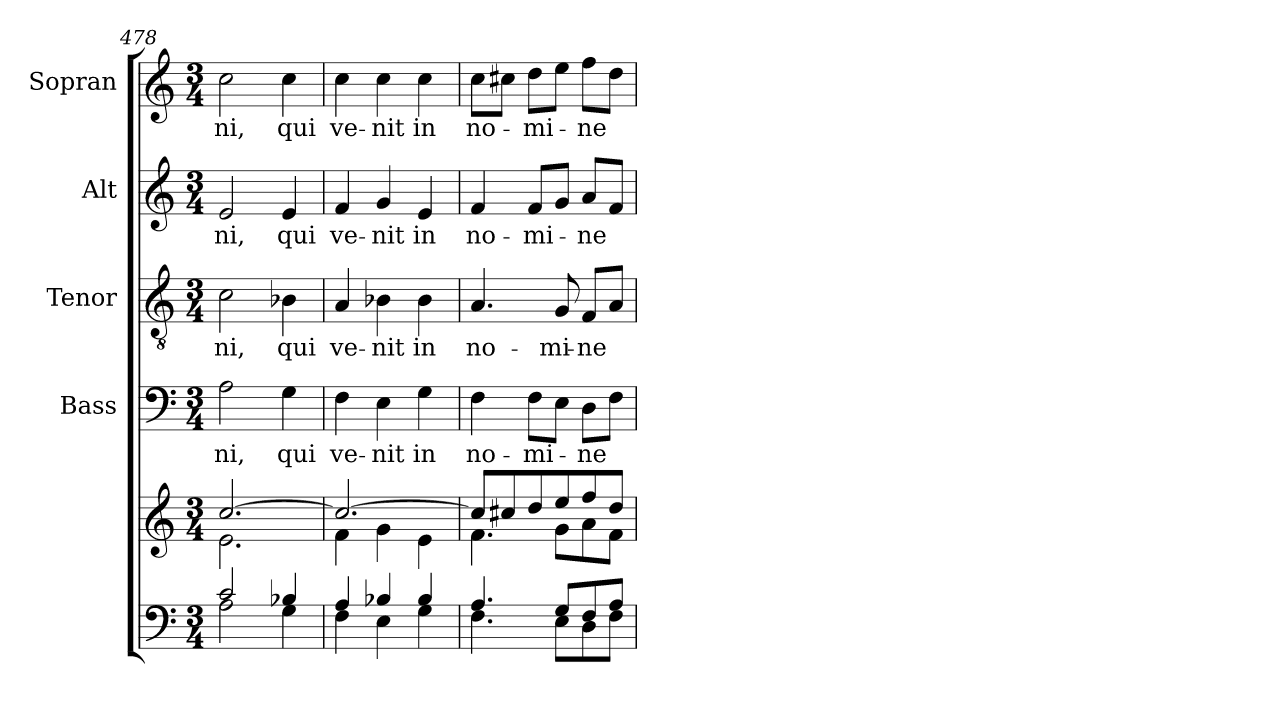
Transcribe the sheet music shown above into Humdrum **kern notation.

**kern	**kern	**kern	**text	**kern	**text	**kern	**text	**kern	**text
*part5	*part5	*part4	*part4	*part3	*part3	*part2	*part2	*part1	*part1
*staff6	*staff5	*staff4	*staff4	*staff3	*staff3	*staff2	*staff2	*staff1	*staff1
*	*	*I"Bass	*	*I"Tenor	*	*I"Alt	*	*I"Sopran	*
*	*	*I'B.	*	*I'T.	*	*I'A.	*	*I'S.	*
*clefF4	*clefG2	*clefF4	*	*clefGv2	*	*clefG2	*	*clefG2	*
*k[]	*k[]	*k[]	*	*k[]	*	*k[]	*	*k[]	*
*C:	*C:	*C:	*	*C:	*	*C:	*	*C:	*
*M3/4	*M3/4	*M3/4	*	*M3/4	*	*M3/4	*	*M3/4	*
=478	=478	=478	=478	=478	=478	=478	=478	=478	=478
*^	*^	*	*	*	*	*	*	*	*
!	!	!	!	!	!LO:LY:b	!	!LO:LY:b	!	!LO:LY:b	!	!LO:LY:b
2c/	2A\	[>2.cc/	2.e\	2A\	-ni,	2c\	-ni,	2e/	-ni,	2cc\	-ni,
!	!	!	!	!	!LO:LY:b	!	!LO:LY:b	!	!LO:LY:b	!	!LO:LY:b
4B-X/	4G\	.	.	4G\	qui	4B-X\	qui	4e/	qui	4cc\	qui
=479	=479	=479	=479	=479	=479	=479	=479	=479	=479	=479	=479
!	!	!	!	!	!LO:LY:b	!	!LO:LY:b	!	!LO:LY:b	!	!LO:LY:b
4A/	4F\	2.cc/_	4f\	4F\	ve-	4A/	ve-	4f/	ve-	4cc\	ve-
!	!	!	!	!	!LO:LY:b	!	!LO:LY:b	!	!LO:LY:b	!	!LO:LY:b
4B-X/	4E\	.	4g\	4E\	-nit	4B-X\	-nit	4g/	-nit	4cc\	-nit
!	!	!	!	!	!LO:LY:b	!	!LO:LY:b	!	!LO:LY:b	!	!LO:LY:b
4B-/	4G\	.	4e\	4G\	in	4B-\	in	4e/	in	4cc\	in
=480	=480	=480	=480	=480	=480	=480	=480	=480	=480	=480	=480
!	!	!	!	!	!LO:LY:b	!	!LO:LY:b	!	!LO:LY:b	!	!LO:LY:b
4.A/	4.F\	8cc/L]	4.f\	4F\	no-	4.A/	no-	4f/	no-	8cc\L	no-
.	.	8cc#X/	.	.	.	.	.	.	.	8cc#X\J	.
!	!	!	!	!	!LO:LY:b	!	!	!	!LO:LY:b	!	!LO:LY:b
.	.	8dd/	.	8F\L	-mi-	.	.	8f/L	-mi-	8dd\L	-mi-
!	!	!	!	!	!	!	!LO:LY:b	!	!	!	!
8G/L	8E\L	8ee/	8g\L	8E\J	.	8G/	-mi-	8g/J	.	8ee\J	.
!	!	!	!	!	!LO:LY:b	!	!LO:LY:b	!	!LO:LY:b	!	!LO:LY:b
8F/	8D\	8ff/	8a\	8D\L	-ne	8F/L	-ne	8a/L	-ne	8ff\L	-ne
8A/J	8F\J	8dd/J	8f\J	8F\J	.	8A/J	.	8f/J	.	8dd\J	.
*v	*v	*	*	*	*	*	*	*	*	*	*
*	*v	*v	*	*	*	*	*	*	*	*
=	=	=	=	=	=	=	=	=	=
*-	*-	*-	*-	*-	*-	*-	*-	*-	*-
